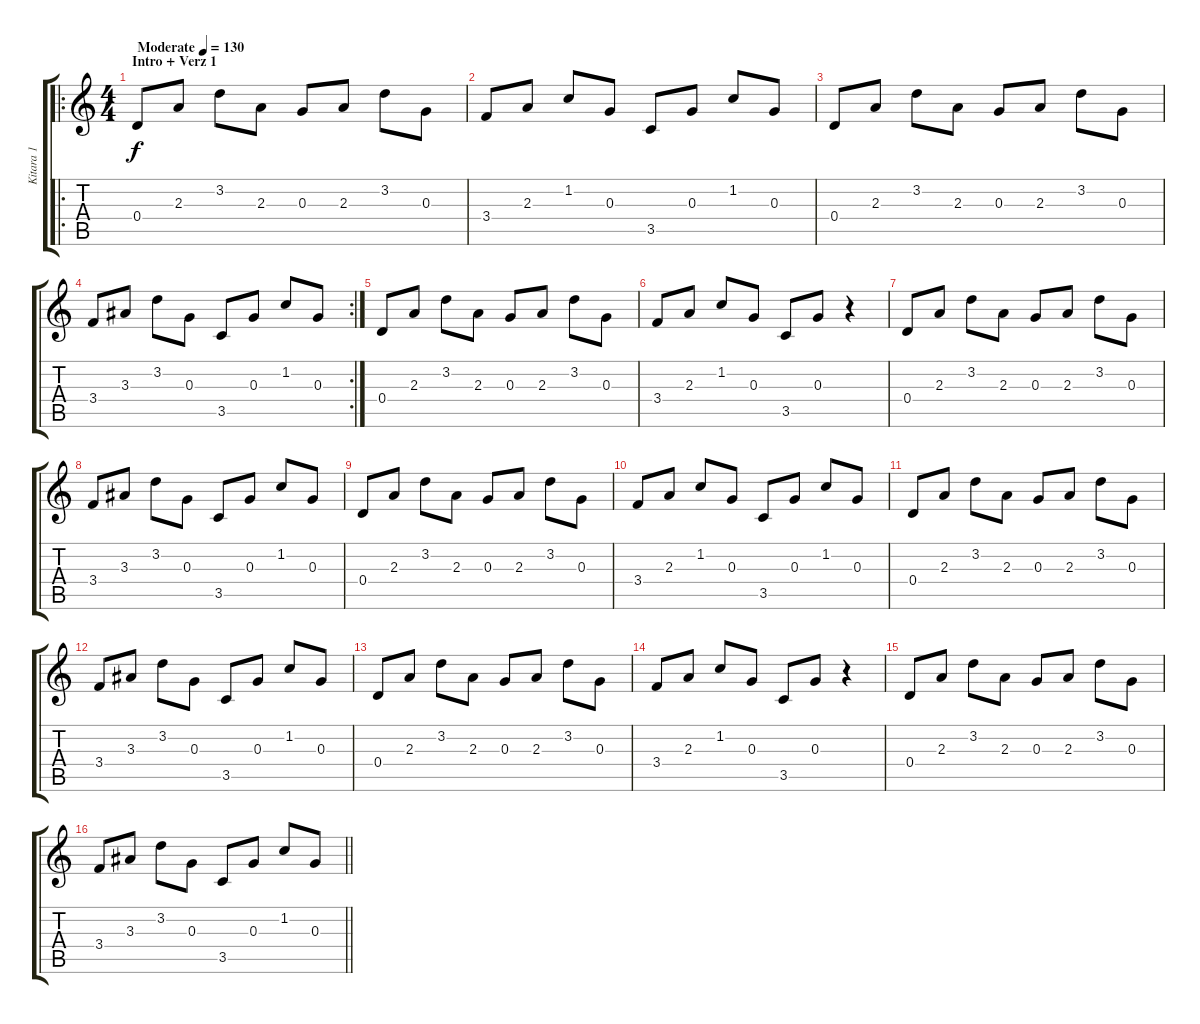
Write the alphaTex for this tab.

\track ("Kitara 1" "Kitara 1") {instrument acousticguitarsteel}
\staff {score tabs}
\tuning (E4 B3 G3 D3 A2 E2) {hide}
\ro
\ts (4 4)
\section ("" "Intro + Verz 1")
\tempo (130 "Moderate")
\clef g2
\ks c
0.4.8{dy f instrument acousticguitarsteel} 2.3.8 3.2.8 2.3.8 0.3.8 2.3.8 3.2.8 0.3.8 |
3.4.8 2.3.8 1.2.8 0.3.8 3.5.8 0.3.8 1.2.8 0.3.8 |
0.4.8 2.3.8 3.2.8 2.3.8 0.3.8 2.3.8 3.2.8 0.3.8 |
\rc 2
3.4.8 3.3.8 3.2.8 0.3.8 3.5.8 0.3.8 1.2.8 0.3.8 |
0.4.8 2.3.8 3.2.8 2.3.8 0.3.8 2.3.8 3.2.8 0.3.8 |
3.4.8 2.3.8 1.2.8 0.3.8 3.5.8 0.3.8 r.4 |
0.4.8 2.3.8 3.2.8 2.3.8 0.3.8 2.3.8 3.2.8 0.3.8 |
3.4.8 3.3.8 3.2.8 0.3.8 3.5.8 0.3.8 1.2.8 0.3.8 |
0.4.8 2.3.8 3.2.8 2.3.8 0.3.8 2.3.8 3.2.8 0.3.8 |
3.4.8 2.3.8 1.2.8 0.3.8 3.5.8 0.3.8 1.2.8 0.3.8 |
0.4.8 2.3.8 3.2.8 2.3.8 0.3.8 2.3.8 3.2.8 0.3.8 |
3.4.8 3.3.8 3.2.8 0.3.8 3.5.8 0.3.8 1.2.8 0.3.8 |
0.4.8 2.3.8 3.2.8 2.3.8 0.3.8 2.3.8 3.2.8 0.3.8 |
3.4.8 2.3.8 1.2.8 0.3.8 3.5.8 0.3.8 r.4 |
0.4.8 2.3.8 3.2.8 2.3.8 0.3.8 2.3.8 3.2.8 0.3.8 |
\barLineRight lightlight
3.4.8 3.3.8 3.2.8 0.3.8 3.5.8 0.3.8 1.2.8 0.3.8
